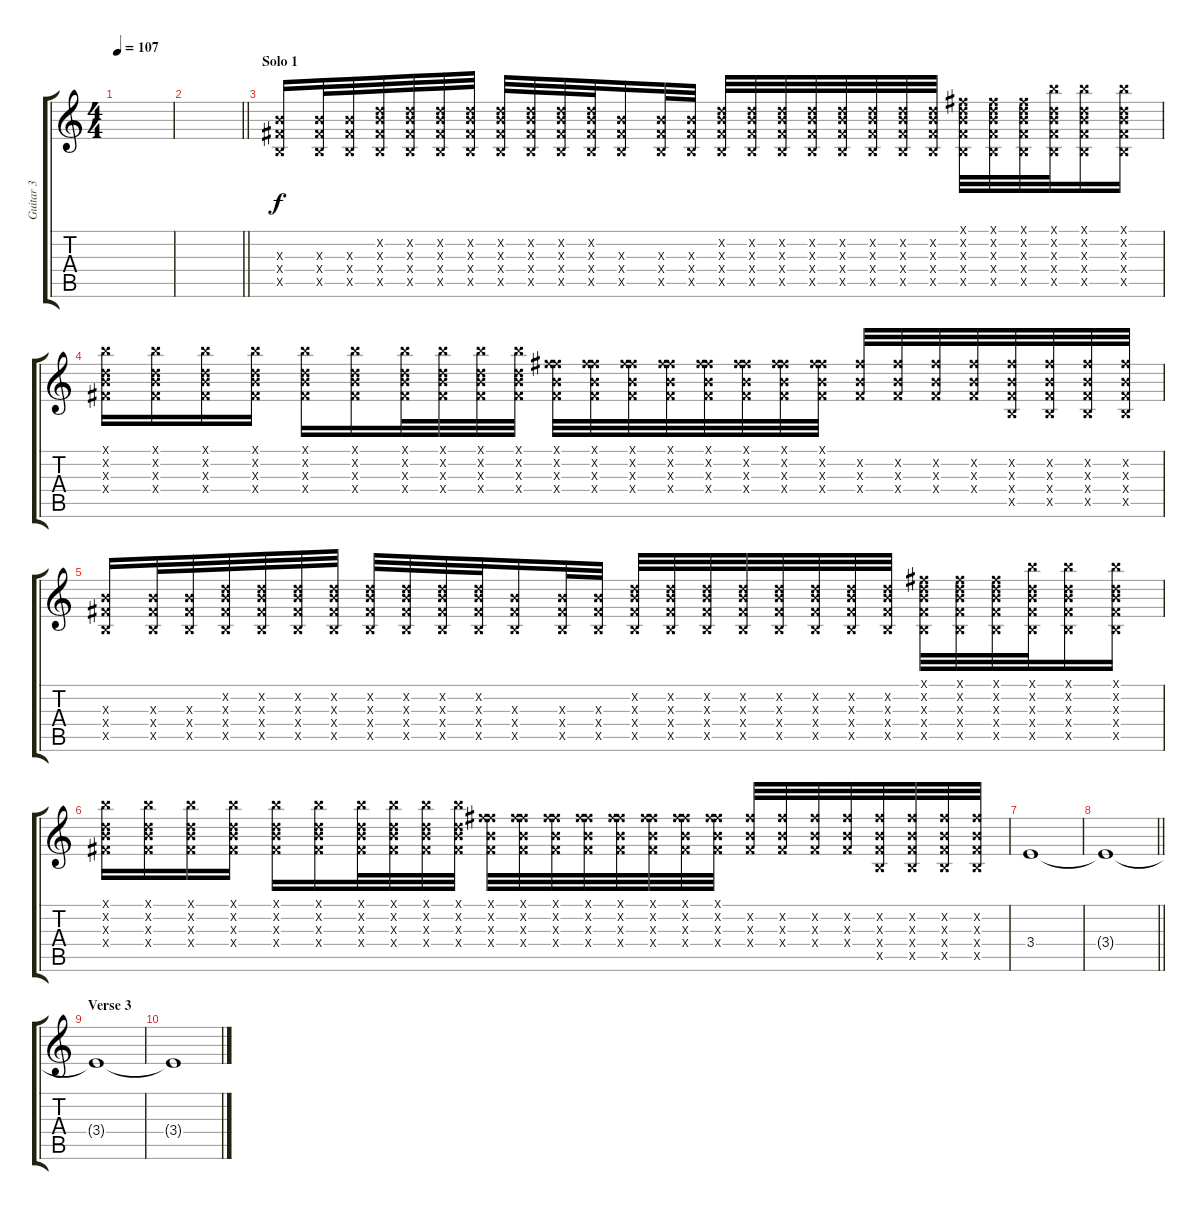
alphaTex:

\track ("Guitar 3" "Guitar 3") {instrument overdrivenguitar}
\staff {score tabs}
\tuning (Eb4 Bb3 Gb3 Db3 Ab2 Eb2) {hide}
\ts (4 4)
\tempo 107
\clef g2
\ks c
|
\barLineRight lightlight
|
\section ("" "Solo 1")
(5.3{x} 5.4{x} 3.5{x}).16{volume 10} (5.3{x} 5.4{x} 3.5{x}).32 (5.3{x} 5.4{x} 3.5{x}).32 (4.2{x} 5.3{x} 5.4{x} 3.5{x}).32 (4.2{x} 5.3{x} 5.4{x} 3.5{x}).32 (4.2{x} 5.3{x} 5.4{x} 3.5{x}).32 (4.2{x} 5.3{x} 5.4{x} 3.5{x}).32 (4.2{x} 5.3{x} 5.4{x} 3.5{x}).32 (4.2{x} 5.3{x} 5.4{x} 3.5{x}).32 (4.2{x} 5.3{x} 5.4{x} 3.5{x}).32 (4.2{x} 5.3{x} 5.4{x} 3.5{x}).32 (5.3{x} 5.4{x} 3.5{x}).16 (5.3{x} 5.4{x} 3.5{x}).32 (5.3{x} 5.4{x} 3.5{x}).32 (4.2{x} 5.3{x} 5.4{x} 3.5{x}).32 (4.2{x} 5.3{x} 5.4{x} 3.5{x}).32 (4.2{x} 5.3{x} 5.4{x} 3.5{x}).32 (4.2{x} 5.3{x} 5.4{x} 3.5{x}).32 (4.2{x} 5.3{x} 5.4{x} 3.5{x}).32 (4.2{x} 5.3{x} 5.4{x} 3.5{x}).32 (4.2{x} 5.3{x} 5.4{x} 3.5{x}).32 (4.2{x} 5.3{x} 5.4{x} 3.5{x}).32 (3.1{x} 4.2{x} 5.3{x} 5.4{x} 3.5{x}).32 (3.1{x} 4.2{x} 5.3{x} 5.4{x} 3.5{x}).32 (3.1{x} 4.2{x} 5.3{x} 5.4{x} 3.5{x}).32 (8.1{x} 4.2{x} 5.3{x} 5.4{x} 3.5{x}).32 (8.1{x} 4.2{x} 5.3{x} 5.4{x} 3.5{x}).16 (8.1{x} 4.2{x} 5.3{x} 5.4{x} 3.5{x}).16 |
(8.1{x} 4.2{x} 5.3{x} 5.4{x}).16 (8.1{x} 4.2{x} 5.3{x} 5.4{x}).16 (8.1{x} 4.2{x} 5.3{x} 5.4{x}).16 (8.1{x} 4.2{x} 5.3{x} 5.4{x}).16 (8.1{x} 4.2{x} 5.3{x} 5.4{x}).16 (8.1{x} 4.2{x} 5.3{x} 5.4{x}).16 (8.1{x} 4.2{x} 5.3{x} 5.4{x}).32 (8.1{x} 4.2{x} 5.3{x} 5.4{x}).32 (8.1{x} 4.2{x} 5.3{x} 5.4{x}).32 (8.1{x} 4.2{x} 5.3{x} 5.4{x}).32 (3.1{x} 8.2{x} 5.3{x} 5.4{x}).32 (3.1{x} 8.2{x} 5.3{x} 5.4{x}).32 (3.1{x} 8.2{x} 5.3{x} 5.4{x}).32 (3.1{x} 8.2{x} 5.3{x} 5.4{x}).32 (3.1{x} 8.2{x} 5.3{x} 5.4{x}).32 (3.1{x} 8.2{x} 5.3{x} 5.4{x}).32 (3.1{x} 8.2{x} 5.3{x} 5.4{x}).32 (3.1{x} 8.2{x} 5.3{x} 5.4{x}).32 (8.2{x} 5.3{x} 5.4{x}).32 (8.2{x} 5.3{x} 5.4{x}).32 (8.2{x} 5.3{x} 5.4{x}).32 (8.2{x} 5.3{x} 5.4{x}).32 (8.2{x} 5.3{x} 5.4{x} 3.5{x}).32 (8.2{x} 5.3{x} 5.4{x} 3.5{x}).32 (8.2{x} 5.3{x} 5.4{x} 3.5{x}).32 (8.2{x} 5.3{x} 5.4{x} 3.5{x}).32 |
(5.3{x} 5.4{x} 3.5{x}).16 (5.3{x} 5.4{x} 3.5{x}).32 (5.3{x} 5.4{x} 3.5{x}).32 (4.2{x} 5.3{x} 5.4{x} 3.5{x}).32 (4.2{x} 5.3{x} 5.4{x} 3.5{x}).32 (4.2{x} 5.3{x} 5.4{x} 3.5{x}).32 (4.2{x} 5.3{x} 5.4{x} 3.5{x}).32 (4.2{x} 5.3{x} 5.4{x} 3.5{x}).32 (4.2{x} 5.3{x} 5.4{x} 3.5{x}).32 (4.2{x} 5.3{x} 5.4{x} 3.5{x}).32 (4.2{x} 5.3{x} 5.4{x} 3.5{x}).32 (5.3{x} 5.4{x} 3.5{x}).16 (5.3{x} 5.4{x} 3.5{x}).32 (5.3{x} 5.4{x} 3.5{x}).32 (4.2{x} 5.3{x} 5.4{x} 3.5{x}).32 (4.2{x} 5.3{x} 5.4{x} 3.5{x}).32 (4.2{x} 5.3{x} 5.4{x} 3.5{x}).32 (4.2{x} 5.3{x} 5.4{x} 3.5{x}).32 (4.2{x} 5.3{x} 5.4{x} 3.5{x}).32 (4.2{x} 5.3{x} 5.4{x} 3.5{x}).32 (4.2{x} 5.3{x} 5.4{x} 3.5{x}).32 (4.2{x} 5.3{x} 5.4{x} 3.5{x}).32 (3.1{x} 4.2{x} 5.3{x} 5.4{x} 3.5{x}).32 (3.1{x} 4.2{x} 5.3{x} 5.4{x} 3.5{x}).32 (3.1{x} 4.2{x} 5.3{x} 5.4{x} 3.5{x}).32 (8.1{x} 4.2{x} 5.3{x} 5.4{x} 3.5{x}).32 (8.1{x} 4.2{x} 5.3{x} 5.4{x} 3.5{x}).16 (8.1{x} 4.2{x} 5.3{x} 5.4{x} 3.5{x}).16 |
(8.1{x} 4.2{x} 5.3{x} 5.4{x}).16 (8.1{x} 4.2{x} 5.3{x} 5.4{x}).16 (8.1{x} 4.2{x} 5.3{x} 5.4{x}).16 (8.1{x} 4.2{x} 5.3{x} 5.4{x}).16 (8.1{x} 4.2{x} 5.3{x} 5.4{x}).16 (8.1{x} 4.2{x} 5.3{x} 5.4{x}).16 (8.1{x} 4.2{x} 5.3{x} 5.4{x}).32 (8.1{x} 4.2{x} 5.3{x} 5.4{x}).32 (8.1{x} 4.2{x} 5.3{x} 5.4{x}).32 (8.1{x} 4.2{x} 5.3{x} 5.4{x}).32 (3.1{x} 8.2{x} 5.3{x} 5.4{x}).32 (3.1{x} 8.2{x} 5.3{x} 5.4{x}).32 (3.1{x} 8.2{x} 5.3{x} 5.4{x}).32 (3.1{x} 8.2{x} 5.3{x} 5.4{x}).32 (3.1{x} 8.2{x} 5.3{x} 5.4{x}).32 (3.1{x} 8.2{x} 5.3{x} 5.4{x}).32 (3.1{x} 8.2{x} 5.3{x} 5.4{x}).32 (3.1{x} 8.2{x} 5.3{x} 5.4{x}).32 (8.2{x} 5.3{x} 5.4{x}).32 (8.2{x} 5.3{x} 5.4{x}).32 (8.2{x} 5.3{x} 5.4{x}).32 (8.2{x} 5.3{x} 5.4{x}).32 (8.2{x} 5.3{x} 5.4{x} 3.5{x}).32 (8.2{x} 5.3{x} 5.4{x} 3.5{x}).32 (8.2{x} 5.3{x} 5.4{x} 3.5{x}).32 (8.2{x} 5.3{x} 5.4{x} 3.5{x}).32 |
3.4.1 |
\barLineRight lightlight
3.4{t}.1 |
\section ("" "Verse 3")
3.4{t}.1{volume 2} |
3.4{t}.1
